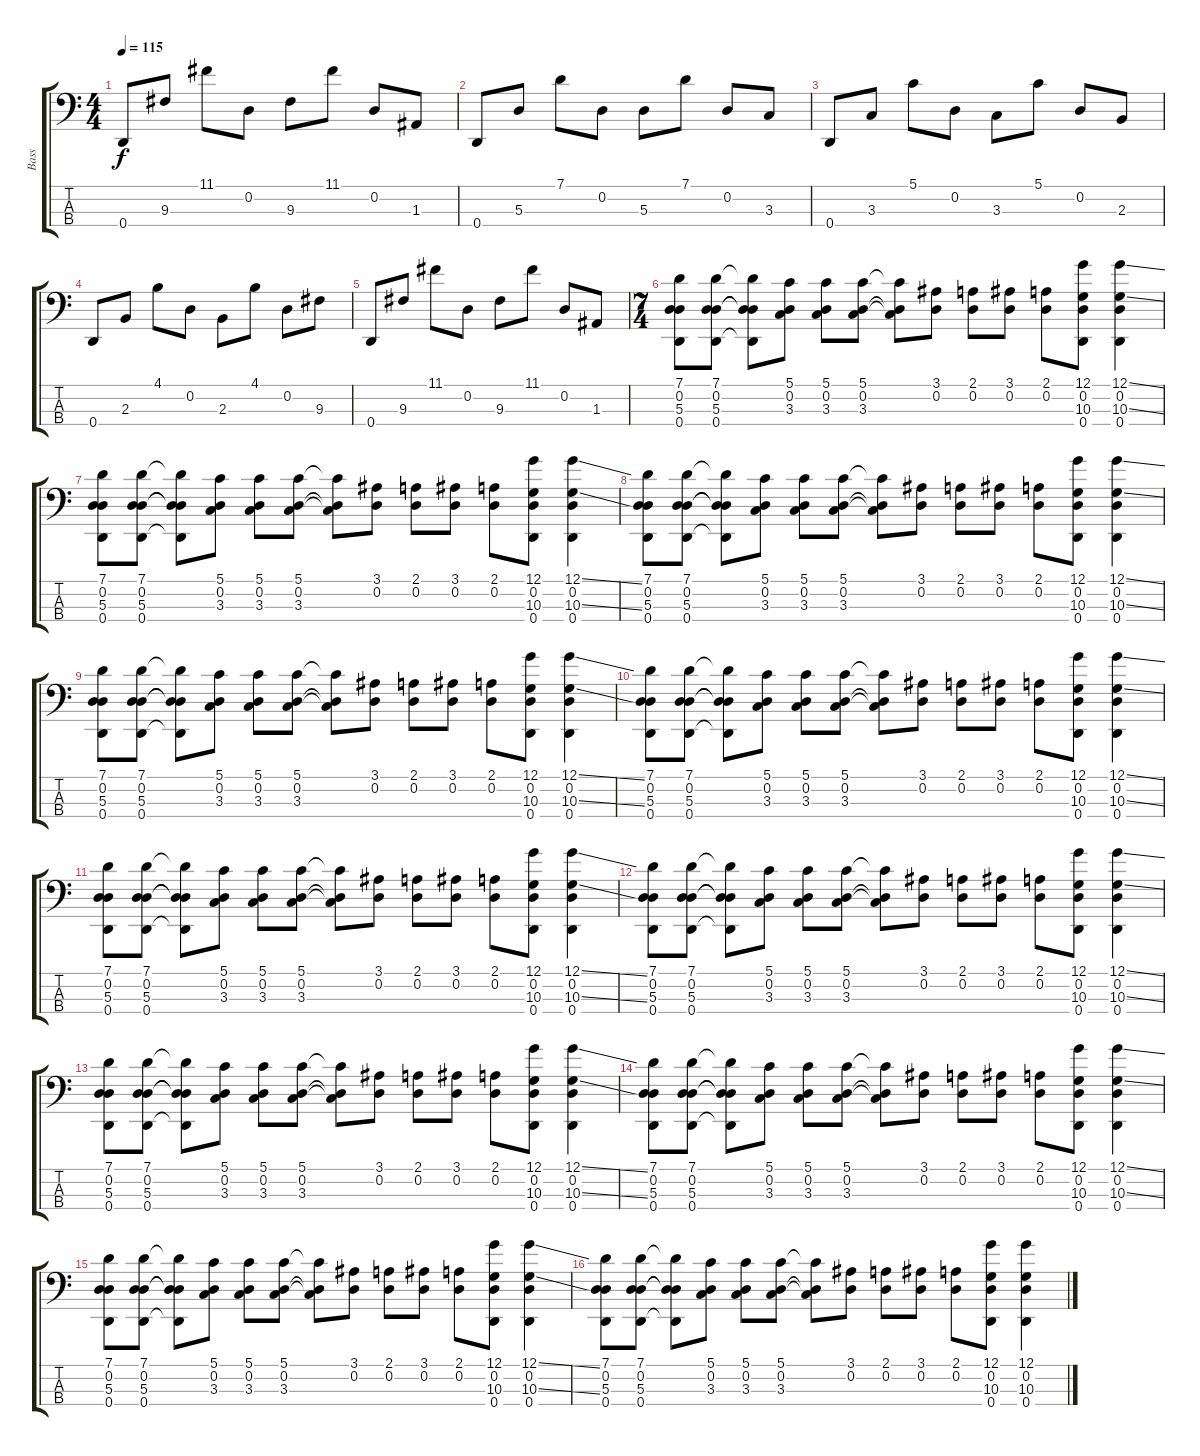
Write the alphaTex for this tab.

\track ("Bass" "Bass") {instrument slapbass2}
\staff {score tabs}
\tuning (G2 D2 A1 D1) {hide}
\ts (4 4)
\tempo 115
\clef f4
\ks c
0.4.8{dy f} 9.3.8 11.1.8 0.2.8 9.3.8 11.1.8 0.2.8 1.3.8 |
0.4.8 5.3.8 7.1.8 0.2.8 5.3.8 7.1.8 0.2.8 3.3.8 |
0.4.8 3.3.8 5.1.8 0.2.8 3.3.8 5.1.8 0.2.8 2.3.8 |
0.4.8 2.3.8 4.1.8 0.2.8 2.3.8 4.1.8 0.2.8 9.3.8 |
0.4.8 9.3.8 11.1.8 0.2.8 9.3.8 11.1.8 0.2.8 1.3.8 |
\ts (7 4)
(7.1 0.2 5.3 0.4).8 (7.1 0.2 5.3 0.4).8 (7.1{t} 0.2{t} 5.3{t} 0.4{t}).8 (5.1 0.2 3.3).8 (5.1 0.2 3.3).8 (5.1 0.2 3.3).8 (5.1{t} 0.2{t} 3.3{t}).8 (3.1 0.2).8 (2.1 0.2).8 (3.1 0.2).8 (2.1 0.2).8 (12.1 0.2 10.3 0.4).8 (12.1{ss} 0.2 10.3{ss} 0.4).4 |
(7.1 0.2 5.3 0.4).8 (7.1 0.2 5.3 0.4).8 (7.1{t} 0.2{t} 5.3{t} 0.4{t}).8 (5.1 0.2 3.3).8 (5.1 0.2 3.3).8 (5.1 0.2 3.3).8 (5.1{t} 0.2{t} 3.3{t}).8 (3.1 0.2).8 (2.1 0.2).8 (3.1 0.2).8 (2.1 0.2).8 (12.1 0.2 10.3 0.4).8 (12.1{ss} 0.2 10.3{ss} 0.4).4 |
(7.1 0.2 5.3 0.4).8 (7.1 0.2 5.3 0.4).8 (7.1{t} 0.2{t} 5.3{t} 0.4{t}).8 (5.1 0.2 3.3).8 (5.1 0.2 3.3).8 (5.1 0.2 3.3).8 (5.1{t} 0.2{t} 3.3{t}).8 (3.1 0.2).8 (2.1 0.2).8 (3.1 0.2).8 (2.1 0.2).8 (12.1 0.2 10.3 0.4).8 (12.1{ss} 0.2 10.3{ss} 0.4).4 |
(7.1 0.2 5.3 0.4).8 (7.1 0.2 5.3 0.4).8 (7.1{t} 0.2{t} 5.3{t} 0.4{t}).8 (5.1 0.2 3.3).8 (5.1 0.2 3.3).8 (5.1 0.2 3.3).8 (5.1{t} 0.2{t} 3.3{t}).8 (3.1 0.2).8 (2.1 0.2).8 (3.1 0.2).8 (2.1 0.2).8 (12.1 0.2 10.3 0.4).8 (12.1{ss} 0.2 10.3{ss} 0.4).4 |
(7.1 0.2 5.3 0.4).8 (7.1 0.2 5.3 0.4).8 (7.1{t} 0.2{t} 5.3{t} 0.4{t}).8 (5.1 0.2 3.3).8 (5.1 0.2 3.3).8 (5.1 0.2 3.3).8 (5.1{t} 0.2{t} 3.3{t}).8 (3.1 0.2).8 (2.1 0.2).8 (3.1 0.2).8 (2.1 0.2).8 (12.1 0.2 10.3 0.4).8 (12.1{ss} 0.2 10.3{ss} 0.4).4 |
(7.1 0.2 5.3 0.4).8 (7.1 0.2 5.3 0.4).8 (7.1{t} 0.2{t} 5.3{t} 0.4{t}).8 (5.1 0.2 3.3).8 (5.1 0.2 3.3).8 (5.1 0.2 3.3).8 (5.1{t} 0.2{t} 3.3{t}).8 (3.1 0.2).8 (2.1 0.2).8 (3.1 0.2).8 (2.1 0.2).8 (12.1 0.2 10.3 0.4).8 (12.1{ss} 0.2 10.3{ss} 0.4).4 |
(7.1 0.2 5.3 0.4).8 (7.1 0.2 5.3 0.4).8 (7.1{t} 0.2{t} 5.3{t} 0.4{t}).8 (5.1 0.2 3.3).8 (5.1 0.2 3.3).8 (5.1 0.2 3.3).8 (5.1{t} 0.2{t} 3.3{t}).8 (3.1 0.2).8 (2.1 0.2).8 (3.1 0.2).8 (2.1 0.2).8 (12.1 0.2 10.3 0.4).8 (12.1{ss} 0.2 10.3{ss} 0.4).4 |
(7.1 0.2 5.3 0.4).8 (7.1 0.2 5.3 0.4).8 (7.1{t} 0.2{t} 5.3{t} 0.4{t}).8 (5.1 0.2 3.3).8 (5.1 0.2 3.3).8 (5.1 0.2 3.3).8 (5.1{t} 0.2{t} 3.3{t}).8 (3.1 0.2).8 (2.1 0.2).8 (3.1 0.2).8 (2.1 0.2).8 (12.1 0.2 10.3 0.4).8 (12.1{ss} 0.2 10.3{ss} 0.4).4 |
(7.1 0.2 5.3 0.4).8 (7.1 0.2 5.3 0.4).8 (7.1{t} 0.2{t} 5.3{t} 0.4{t}).8 (5.1 0.2 3.3).8 (5.1 0.2 3.3).8 (5.1 0.2 3.3).8 (5.1{t} 0.2{t} 3.3{t}).8 (3.1 0.2).8 (2.1 0.2).8 (3.1 0.2).8 (2.1 0.2).8 (12.1 0.2 10.3 0.4).8 (12.1{ss} 0.2 10.3{ss} 0.4).4 |
(7.1 0.2 5.3 0.4).8 (7.1 0.2 5.3 0.4).8 (7.1{t} 0.2{t} 5.3{t} 0.4{t}).8 (5.1 0.2 3.3).8 (5.1 0.2 3.3).8 (5.1 0.2 3.3).8 (5.1{t} 0.2{t} 3.3{t}).8 (3.1 0.2).8 (2.1 0.2).8 (3.1 0.2).8 (2.1 0.2).8 (12.1 0.2 10.3 0.4).8 (12.1{ss} 0.2 10.3{ss} 0.4).4 |
(7.1 0.2 5.3 0.4).8 (7.1 0.2 5.3 0.4).8 (7.1{t} 0.2{t} 5.3{t} 0.4{t}).8 (5.1 0.2 3.3).8 (5.1 0.2 3.3).8 (5.1 0.2 3.3).8 (5.1{t} 0.2{t} 3.3{t}).8 (3.1 0.2).8 (2.1 0.2).8 (3.1 0.2).8 (2.1 0.2).8 (12.1 0.2 10.3 0.4).8 (12.1{ss} 0.2 10.3{ss} 0.4).4
